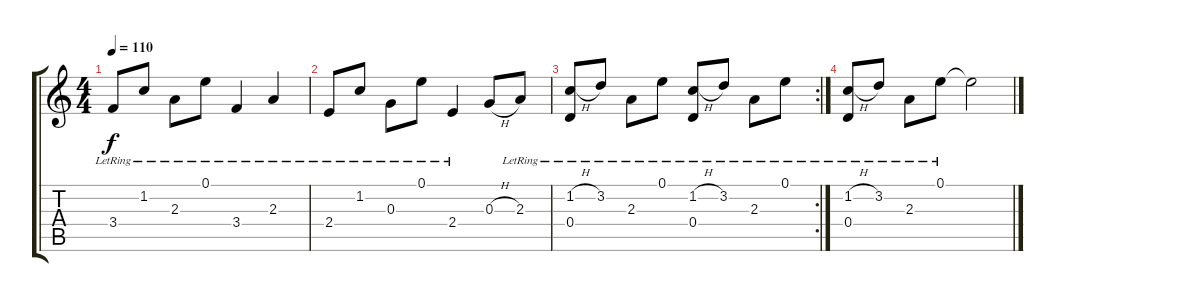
\track "" {instrument acousticguitarsteel}
\staff {score tabs}
\tuning (E4 B3 G3 D3 A2 E2) {hide}
\ts (4 4)
\tempo 110
\clef g2
\ks c
3.4{lr}.8{dy f} 1.2{lr}.8 2.3{lr}.8 0.1{lr}.8 3.4{lr}.4 2.3{lr}.4 |
2.4{lr}.8 1.2{lr}.8 0.3{lr}.8 0.1{lr}.8 2.4{lr}.4 0.3{h}.8 2.3{lr}.8 |
\rc 2
(1.2{h} 0.4{lr}).8 3.2{lr}.8 2.3{lr}.8 0.1{lr}.8 (1.2{h} 0.4{lr}).8 3.2{lr}.8 2.3{lr}.8 0.1{lr}.8 |
(1.2{h} 0.4{lr}).8 3.2{lr}.8 2.3{lr}.8 0.1{lr}.8 0.1{t}.2
